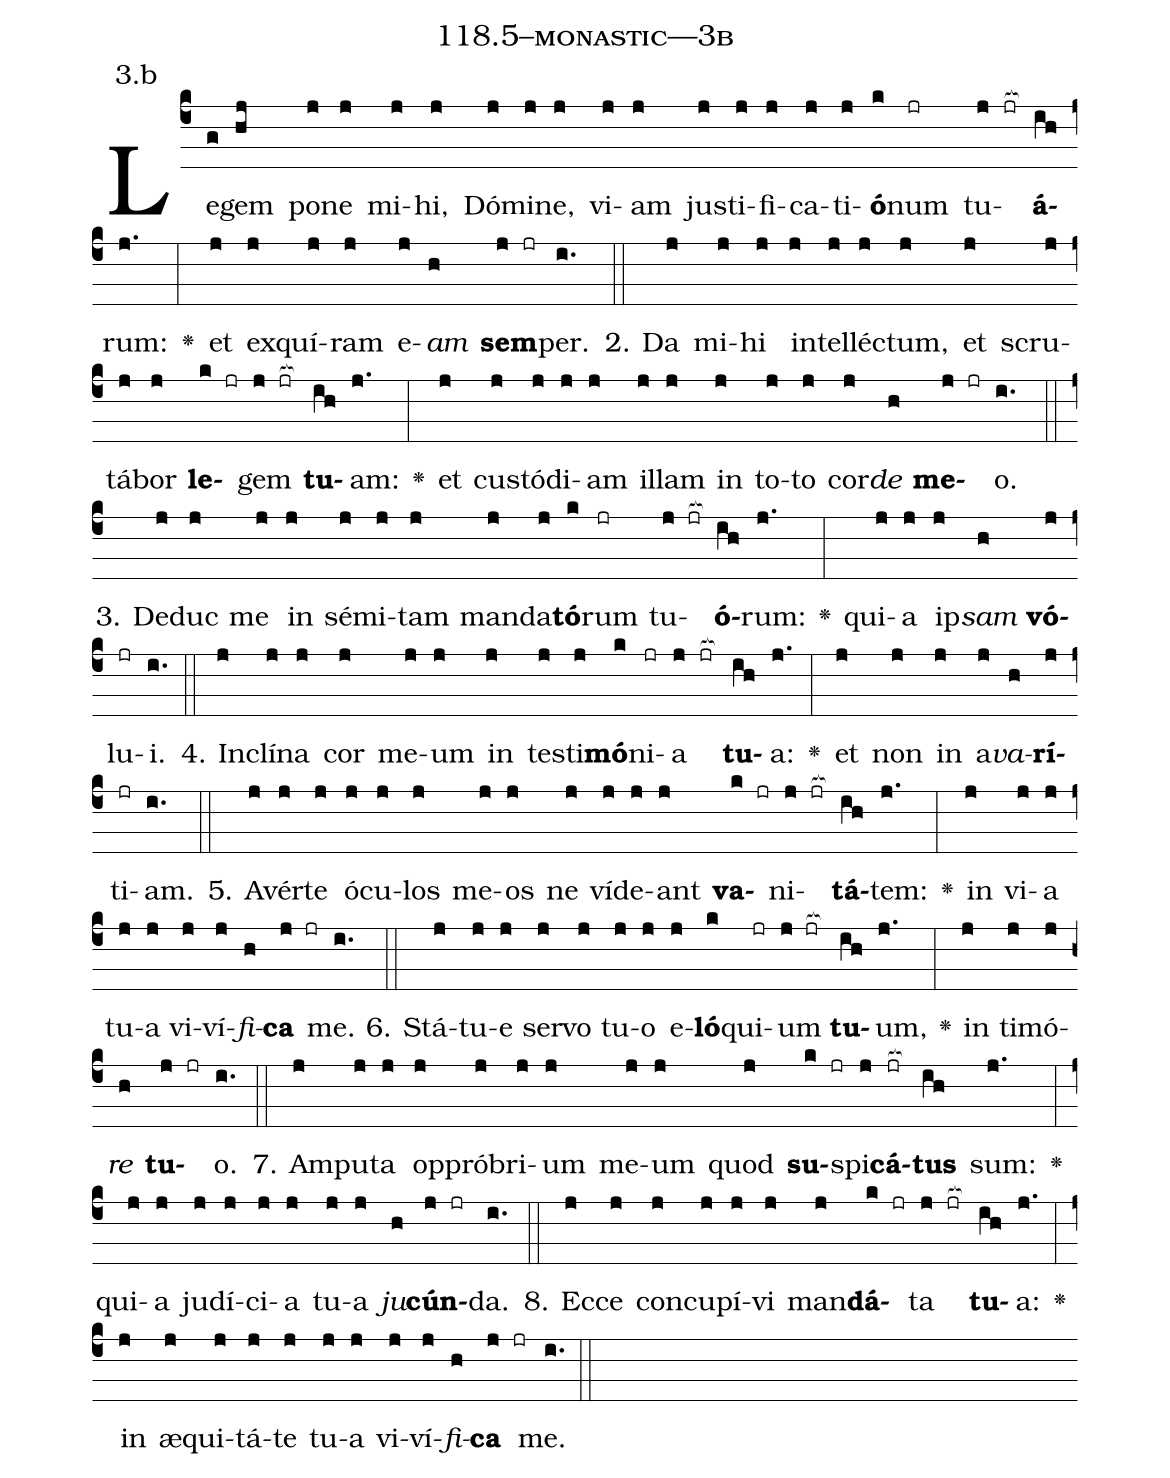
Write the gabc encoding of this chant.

name: 118.5--monastic---3b;
annotation: 3.b;
%%
(c4)Le(g)gem(hj) po(j)ne(j) mi(j)hi,(j) Dó(j)mi(j)ne,(j) vi(j)am(j) jus(j)ti(j)fi(j)ca(j)ti(j)<b>ó</b>(k)num(jr) tu(j jr[ocb:1{])<b>á</b>(ih[ocb:0}])rum:(j.) <v>\greheightstar</v>(:) et(j) ex(j)quí(j)ram(j) e(j)<i>am</i>(h) <b>sem</b>(j jr)per.(i.) (::)
2. Da(j) mi(j)hi(j) in(j)tel(j)léc(j)tum,(j) et(j) scru(j)tá(j)bor(j) <b>le</b>(k jr)gem(j jr[ocb:1{]) <b>tu</b>(ih[ocb:0}])am:(j.) <v>\greheightstar</v>(:) et(j) cus(j)tó(j)di(j)am(j) il(j)lam(j) in(j) to(j)to(j) cor(j)<i>de</i>(h) <b>me</b>(j jr)o.(i.) (::)
3. De(j)duc(j) me(j) in(j) sé(j)mi(j)tam(j) man(j)da(j)<b>tó</b>(k)rum(jr) tu(j jr[ocb:1{])<b>ó</b>(ih[ocb:0}])rum:(j.) <v>\greheightstar</v>(:) qui(j)a(j) ip(j)<i>sam</i>(h) <b>vó</b>(j)lu(jr)i.(i.) (::)
4. In(j)clí(j)na(j) cor(j) me(j)um(j) in(j) tes(j)ti(j)<b>mó</b>(k)ni(jr)a(j jr[ocb:1{]) <b>tu</b>(ih[ocb:0}])a:(j.) <v>\greheightstar</v>(:) et(j) non(j) in(j) a(j)<i>va</i>(h)<b>rí</b>(j)ti(jr)am.(i.) (::)
5. A(j)vér(j)te(j) ó(j)cu(j)los(j) me(j)os(j) ne(j) ví(j)de(j)ant(j) <b>va</b>(k jr)ni(j jr[ocb:1{])<b>tá</b>(ih[ocb:0}])tem:(j.) <v>\greheightstar</v>(:) in(j) vi(j)a(j) tu(j)a(j) vi(j)ví(j)<i>fi</i>(h)<b>ca</b>(j jr) me.(i.) (::)
6. Stá(j)tu(j)e(j) ser(j)vo(j) tu(j)o(j) e(j)<b>ló</b>(k)qui(jr)um(j jr[ocb:1{]) <b>tu</b>(ih[ocb:0}])um,(j.) <v>\greheightstar</v>(:) in(j) ti(j)mó(j)<i>re</i>(h) <b>tu</b>(j jr)o.(i.) (::)
7. Am(j)pu(j)ta(j) op(j)pró(j)bri(j)um(j) me(j)um(j) quod(j) <b>su</b>(k jr)spi(j)<b>cá</b>(jr[ocb:1{])<b>tus</b>(ih[ocb:0}]) sum:(j.) <v>\greheightstar</v>(:) qui(j)a(j) ju(j)dí(j)ci(j)a(j) tu(j)a(j) <i>ju</i>(h)<b>cún</b>(j jr)da.(i.) (::)
8. Ec(j)ce(j) con(j)cu(j)pí(j)vi(j) man(j)<b>dá</b>(k jr)ta(j jr[ocb:1{]) <b>tu</b>(ih[ocb:0}])a:(j.) <v>\greheightstar</v>(:) in(j) æ(j)qui(j)tá(j)te(j) tu(j)a(j) vi(j)ví(j)<i>fi</i>(h)<b>ca</b>(j jr) me.(i.) (::)
